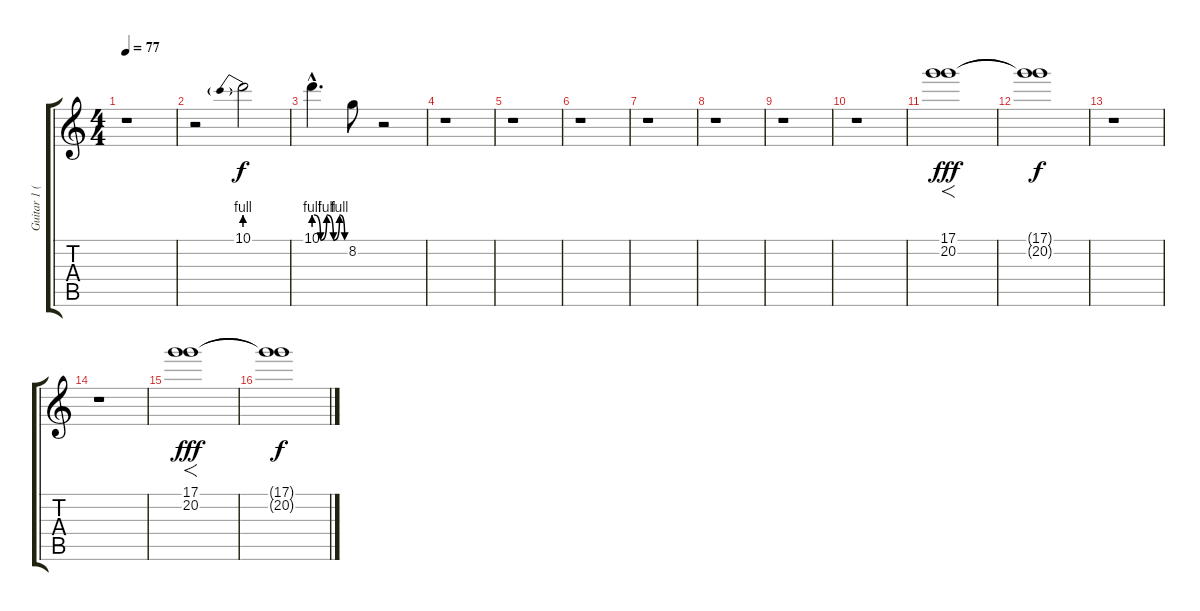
\track ("Guitar 1 (Noel)" "Guitar 1 (") {instrument electricguitarjazz}
\staff {score tabs}
\tuning (D4 B3 G3 D3 A2 E2) {hide}
\ts (4 4)
\tempo 77
\clef g2
\ks c
r.1{dy f} |
r.2{instrument overdrivenguitar} 10.1{be (prebend 0 4 60 4)}.2 |
10.1{be (custom 0 4 13 0 25 4 38 0 50 4 60 0) hac}.4{d} 8.2.8 r.2 |
r.1 |
r.1 |
r.1 |
r.1 |
r.1 |
r.1 |
r.1 |
(17.1 20.2).1{f dy fff volume 15 instrument overdrivenguitar} |
(17.1{t} 20.2{t}).1{dy f} |
r.1 |
r.1 |
(17.1 20.2).1{f dy fff volume 15 instrument overdrivenguitar} |
(17.1{t} 20.2{t}).1{dy f}
